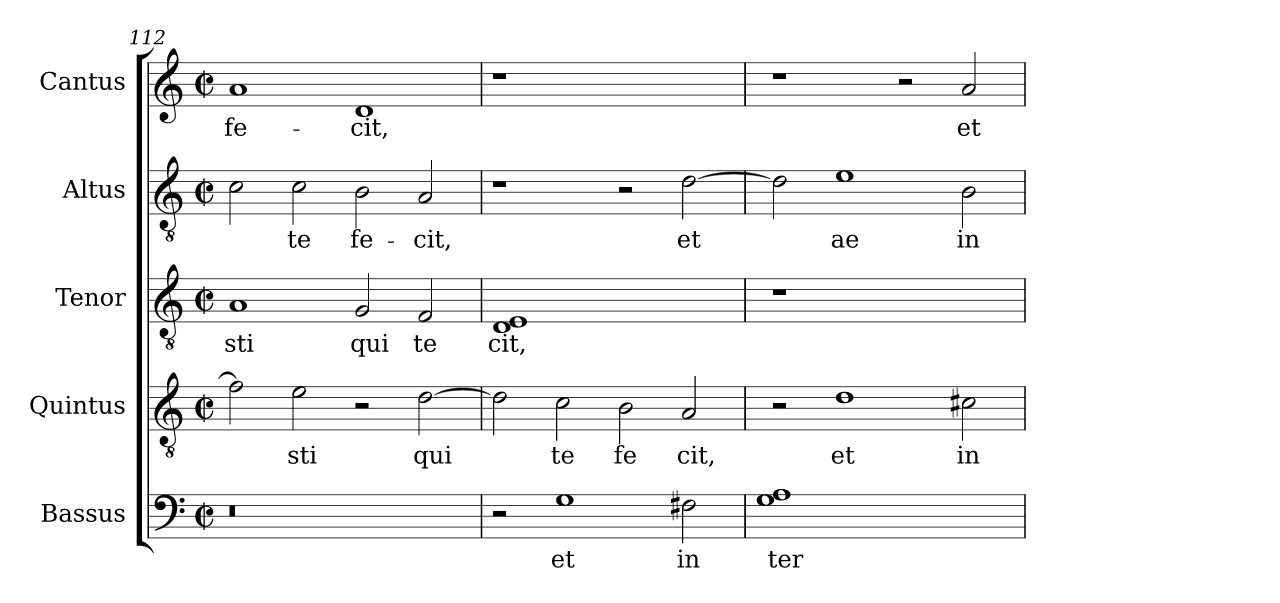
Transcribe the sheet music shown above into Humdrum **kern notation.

**kern	**text	**kern	**text	**kern	**text	**kern	**text	**kern	**text
*part5	*part5	*part4	*part4	*part3	*part3	*part2	*part2	*part1	*part1
*staff5	*staff5	*staff4	*staff4	*staff3	*staff3	*staff2	*staff2	*staff1	*staff1
*I"Bassus	*	*I"Quintus	*	*I"Tenor	*	*I"Altus	*	*I"Cantus	*
*clefF4	*	*clefGv2	*	*clefGv2	*	*clefGv2	*	*clefG2	*
*M2/2	*	*M2/2	*	*M2/2	*	*M2/2	*	*M2/2	*
*met(c|)	*	*met(c|)	*	*met(c|)	*	*met(c|)	*	*met(c|)	*
=112	=112	=112	=112	=112	=112	=112	=112	=112	=112
!	!	!	!	!	!LO:LY:b:cj	!	!	!	!LO:LY:b:cj
0r	.	2f\]	.	1A	-sti	2c\	.	1a	fe-
!	!	!	!LO:LY:b:cj	!	!	!	!LO:LY:b:cj	!	!
.	.	2e\	sti	.	.	2c\	te	.	.
!	!	!	!	!	!LO:LY:b:cj	!	!LO:LY:b:cj	!	!LO:LY:b:cj
.	.	2r	.	2G/	qui	2B\	fe-	1d	-cit,
!	!	!	!LO:LY:b	!	!LO:LY:b:cj	!	!LO:LY:b:cj	!	!
.	.	[>2d\	qui	2F/	te	2A/	-cit,	.	.
!!LO:PB:g=z
=113	=113	=113	=113	=113	=113	=113	=113	=113	=113
!	!	!	!	!	!LO:LY:b:cj	!	!	!	!
2r	.	2d\]	.	1E 1D	-cit,	1r	.	1r	.
!	!LO:LY:b:cj	!	!LO:LY:b:cj	!	!	!	!	!	!
1G	et	2c\	te	.	.	.	.	.	.
!	!	!	!LO:LY:b:cj	!	!	!	!	!	!
.	.	2B\	fe	1ryy	.	2r	.	1ryy	.
!	!LO:LY:b:cj	!	!LO:LY:b:cj	!	!	!	!LO:LY:b:cj	!	!
2F#X\	in	2A/	cit,	.	.	[>2d\	et	.	.
=114	=114	=114	=114	=114	=114	=114	=114	=114	=114
!	!LO:LY:b:cj	!	!	!	!	!	!	!	!
1G 1A	ter	2r	.	1r	.	2d\]	.	1r	.
!	!	!	!LO:LY:b:cj	!	!	!	!LO:LY:b:cj	!	!
.	.	1d	et	.	.	1e	ae	.	.
1ryy	.	.	.	1ryy	.	.	.	2r	.
!	!	!	!LO:LY:b:cj	!	!	!	!LO:LY:b:cj	!	!LO:LY:b:cj
.	.	2c#X\	in	.	.	2B\	in	2a/	et
=	=	=	=	=	=	=	=	=	=
*-	*-	*-	*-	*-	*-	*-	*-	*-	*-
